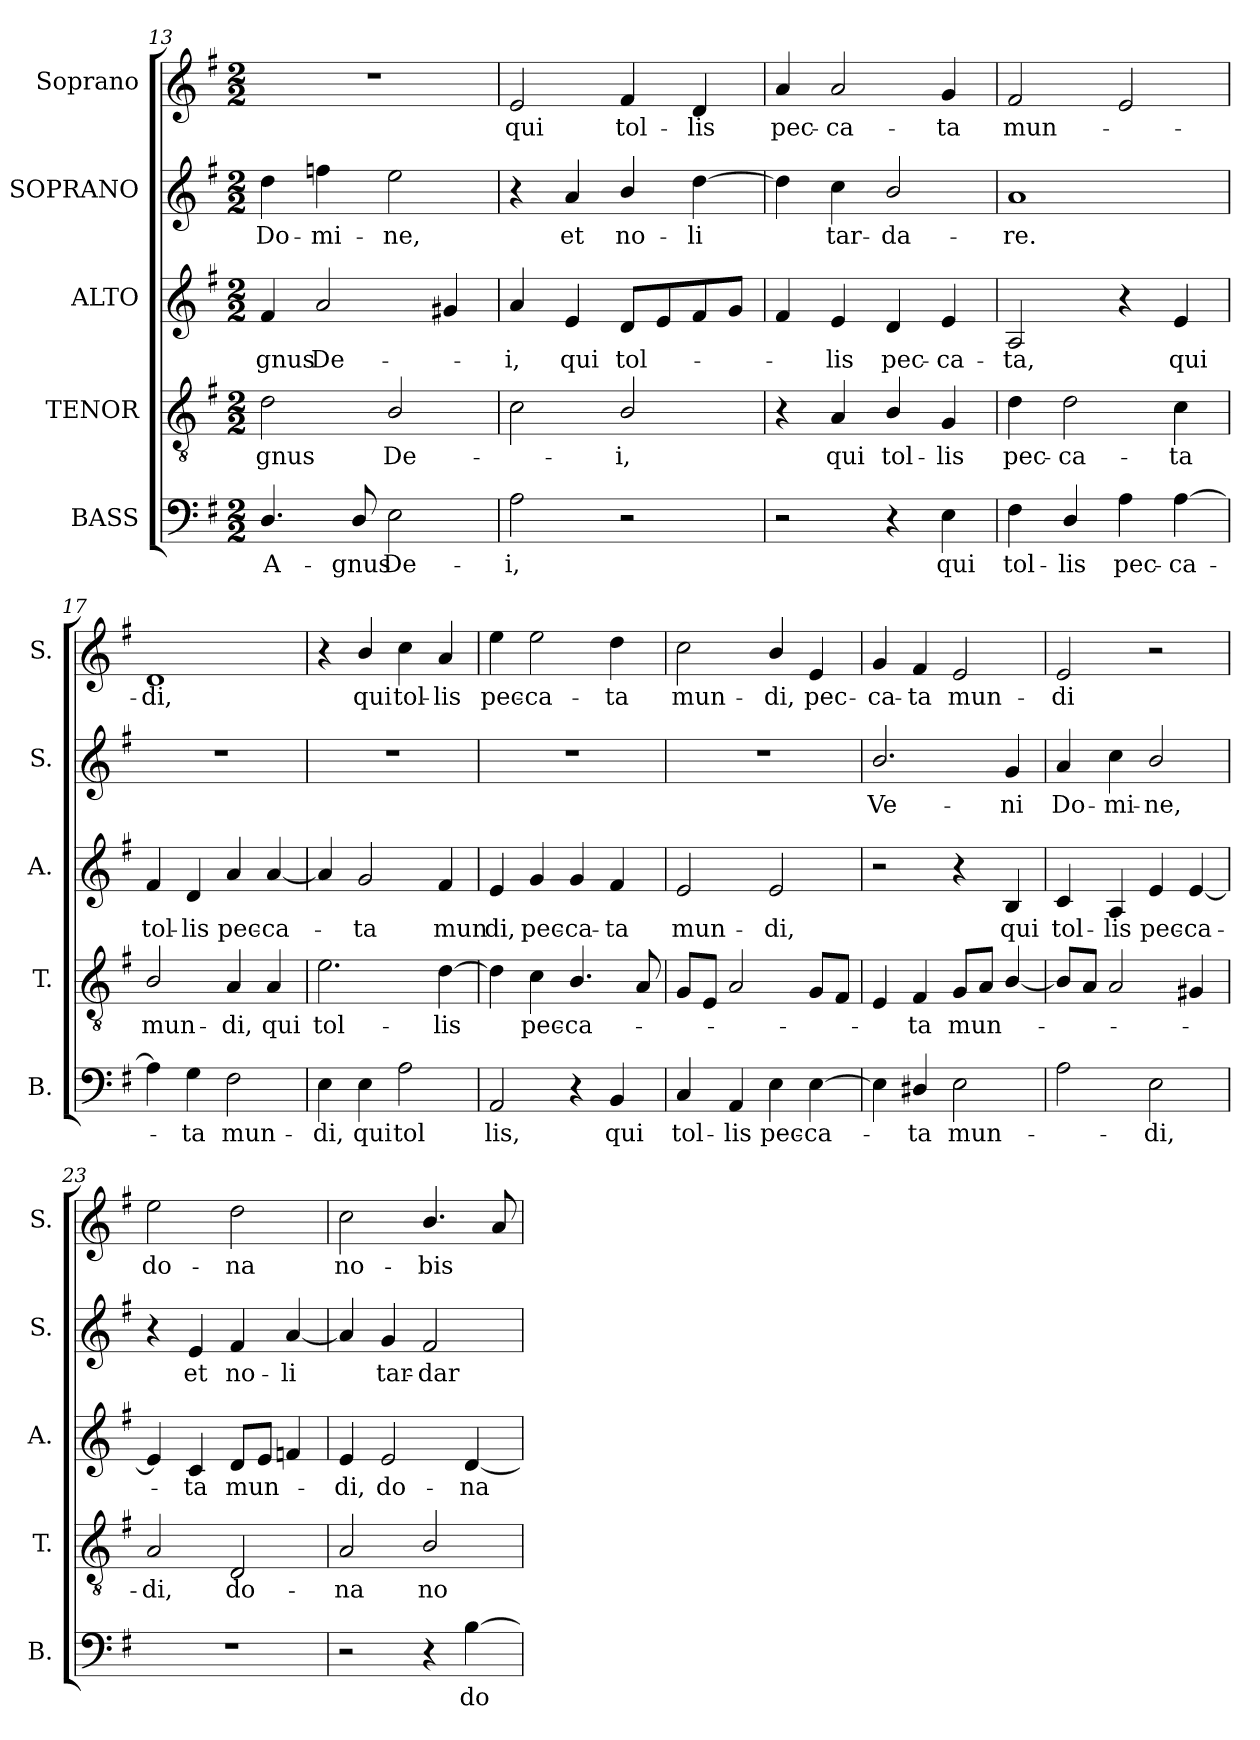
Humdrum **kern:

**kern	**text	**kern	**text	**kern	**text	**kern	**text	**kern	**text
*part5	*part5	*part4	*part4	*part3	*part3	*part2	*part2	*part1	*part1
*staff5	*staff5	*staff4	*staff4	*staff3	*staff3	*staff2	*staff2	*staff1	*staff1
*I"BASS	*	*I"TENOR	*	*I"ALTO	*	*I"SOPRANO	*	*I"Soprano	*
*I'B.	*	*I'T.	*	*I'A.	*	*I'S.	*	*I'S.	*
!!LO:PB:g=z
*clefF4	*	*clefGv2	*	*clefG2	*	*clefG2	*	*clefG2	*
*k[f#]	*	*k[f#]	*	*k[f#]	*	*k[f#]	*	*k[f#]	*
*G:	*	*G:	*	*G:	*	*G:	*	*G:	*
*M2/2	*	*M2/2	*	*M2/2	*	*M2/2	*	*M2/2	*
=13	=13	=13	=13	=13	=13	=13	=13	=13	=13
!	!LO:LY:b:cj	!	!LO:LY:b:cj	!	!LO:LY:b:cj	!	!LO:LY:b:cj	!	!
4.D/	A-	2d\	-gnus	4f#/	-gnus	4dd\	Do-	1r	.
!	!	!	!	!	!LO:LY:b:cj	!	!LO:LY:b:cj	!	!
.	.	.	.	2a/	De-	4ffn\	-mi-	.	.
!	!LO:LY:b:cj	!	!	!	!	!	!	!	!
8D/	-gnus	.	.	.	.	.	.	.	.
!	!LO:LY:b:cj	!	!LO:LY:b:cj	!	!	!	!LO:LY:b:cj	!	!
2E\	De-	2B/	De-	.	.	2ee\	-ne,	.	.
.	.	.	.	4g#X/	.	.	.	.	.
=14	=14	=14	=14	=14	=14	=14	=14	=14	=14
!	!LO:LY:b:cj	!	!	!	!LO:LY:b:cj	!	!	!	!LO:LY:b:cj
2A\	-i,	2c\	.	4a/	-i,	4r	.	2e/	qui
!	!	!	!	!	!LO:LY:b:cj	!	!LO:LY:b:cj	!	!
.	.	.	.	4e/	qui	4a/	et	.	.
!	!	!	!LO:LY:b:cj	!	!LO:LY:b:cj	!	!LO:LY:b:cj	!	!LO:LY:b:cj
2r	.	2B/	-i,	8d/L	tol-	4b/	no-	4f#/	tol-
.	.	.	.	8e/	.	.	.	.	.
!	!	!	!	!	!	!	!LO:LY:b:cj	!	!LO:LY:b:cj
.	.	.	.	8f#/	.	[>4dd\	-li	4d/	-lis
.	.	.	.	8g/J	.	.	.	.	.
=15	=15	=15	=15	=15	=15	=15	=15	=15	=15
!	!	!	!	!	!	!	!	!	!LO:LY:b:cj
2r	.	4r	.	4f#/	.	4dd\]	.	4a/	pec-
!	!	!	!LO:LY:b:cj	!	!LO:LY:b:cj	!	!LO:LY:b:cj	!	!LO:LY:b:cj
.	.	4A/	qui	4e/	-lis	4cc\	tar-	2a/	-ca-
!	!	!	!LO:LY:b:cj	!	!LO:LY:b:cj	!	!LO:LY:b:cj	!	!
4r	.	4B/	tol-	4d/	pec-	2b/	-da-	.	.
!	!LO:LY:b:cj	!	!LO:LY:b:cj	!	!LO:LY:b:cj	!	!	!	!LO:LY:b:cj
4E\	qui	4G/	-lis	4e/	-ca-	.	.	4g/	-ta
=16	=16	=16	=16	=16	=16	=16	=16	=16	=16
!	!LO:LY:b:cj	!	!LO:LY:b:cj	!	!LO:LY:b:cj	!	!LO:LY:b:cj	!	!LO:LY:b
4F#\	tol-	4d\	pec-	2A/	-ta,	1a	-re.	2f#/	mun-
!	!LO:LY:b:cj	!	!LO:LY:b:cj	!	!	!	!	!	!
4D/	-lis	2d\	-ca-	.	.	.	.	.	.
!	!LO:LY:b:cj	!	!	!	!	!	!	!	!
4A\	pec-	.	.	4r	.	.	.	2e/	.
!	!LO:LY:b:cj	!	!LO:LY:b:cj	!	!LO:LY:b:cj	!	!	!	!
[>4A\	-ca-	4c\	-ta	4e/	qui	.	.	.	.
=17	=17	=17	=17	=17	=17	=17	=17	=17	=17
!	!	!	!LO:LY:b:cj	!	!LO:LY:b:cj	!	!	!	!LO:LY:b:cj
4A\]	.	2B/	mun-	4f#/	tol-	1r	.	1d	-di,
!	!LO:LY:b:cj	!	!	!	!LO:LY:b:cj	!	!	!	!
4G\	-ta	.	.	4d/	-lis	.	.	.	.
!	!LO:LY:b:cj	!	!LO:LY:b:cj	!	!LO:LY:b:cj	!	!	!	!
2F#\	mun-	4A/	-di,	4a/	pec-	.	.	.	.
!	!	!	!LO:LY:b:cj	!	!LO:LY:b:cj	!	!	!	!
.	.	4A/	qui	[<4a/	-ca-	.	.	.	.
=18	=18	=18	=18	=18	=18	=18	=18	=18	=18
!	!LO:LY:b:cj	!	!LO:LY:b:cj	!	!	!	!	!	!
4E\	-di,	2.e\	tol-	4a/]	.	1r	.	4r	.
!	!LO:LY:b:cj	!	!	!	!LO:LY:b:cj	!	!	!	!LO:LY:b:cj
4E\	qui	.	.	2g/	-ta	.	.	4b/	qui
!	!LO:LY:b:cj	!	!	!	!	!	!	!	!LO:LY:b:cj
2A\	tol	.	.	.	.	.	.	4cc\	tol-
!	!	!	!LO:LY:b:cj	!	!LO:LY:b:cj	!	!	!	!LO:LY:b:cj
.	.	[<4d\	-lis	4f#/	mun	.	.	4a/	-lis
!!LO:LB:g=z
=19	=19	=19	=19	=19	=19	=19	=19	=19	=19
!	!LO:LY:b:cj	!	!	!	!LO:LY:b:cj	!	!	!	!LO:LY:b:cj
2AA/	lis,	4d\]	.	4e/	di,	1r	.	4ee\	pec-
!	!	!	!LO:LY:b:cj	!	!LO:LY:b:cj	!	!	!	!LO:LY:b:cj
.	.	4c\	pec-	4g/	pec-	.	.	2ee\	-ca-
!	!	!	!LO:LY:b:cj	!	!LO:LY:b:cj	!	!	!	!
4r	.	4.B/	-ca-	4g/	-ca-	.	.	.	.
!	!LO:LY:b:cj	!	!	!	!LO:LY:b:cj	!	!	!	!LO:LY:b:cj
4BB/	qui	.	.	4f#/	-ta	.	.	4dd\	-ta
.	.	8A/	.	.	.	.	.	.	.
=20	=20	=20	=20	=20	=20	=20	=20	=20	=20
!	!LO:LY:b:cj	!	!	!	!LO:LY:b:cj	!	!	!	!LO:LY:b:cj
4C/	tol-	8G/L	.	2e/	mun-	1r	.	2cc\	mun-
.	.	8E/J	.	.	.	.	.	.	.
!	!LO:LY:b:cj	!	!	!	!	!	!	!	!
4AA/	-lis	2A/	.	.	.	.	.	.	.
!	!LO:LY:b:cj	!	!	!	!LO:LY:b:cj	!	!	!	!LO:LY:b:cj
4E\	pec-	.	.	2e/	-di,	.	.	4b/	-di,
!	!LO:LY:b:cj	!	!	!	!	!	!	!	!LO:LY:b:cj
[>4E\	-ca-	8G/L	.	.	.	.	.	4e/	pec-
.	.	8F#/J	.	.	.	.	.	.	.
=21	=21	=21	=21	=21	=21	=21	=21	=21	=21
!	!	!	!	!	!	!	!LO:LY:b:cj	!	!LO:LY:b:cj
4E\]	.	4E/	.	2r	.	2.b/	Ve-	4g/	-ca-
!	!LO:LY:b:cj	!	!LO:LY:b:cj	!	!	!	!	!	!LO:LY:b:cj
4D#X/	-ta	4F#/	-ta	.	.	.	.	4f#/	-ta
!	!LO:LY:b	!	!LO:LY:b	!	!	!	!	!	!LO:LY:b:cj
2E\	mun-	8G/L	mun-	4r	.	.	.	2e/	mun-
.	.	8A/J	.	.	.	.	.	.	.
!	!	!	!	!	!LO:LY:b:cj	!	!LO:LY:b:cj	!	!
.	.	[<4B/	.	4B/	qui	4g/	-ni	.	.
=22	=22	=22	=22	=22	=22	=22	=22	=22	=22
!	!	!	!	!	!LO:LY:b:cj	!	!LO:LY:b:cj	!	!LO:LY:b:cj
2A\	.	8B/L]	.	4c/	tol-	4a/	Do-	2e/	-di
.	.	8A/J	.	.	.	.	.	.	.
!	!	!	!	!	!LO:LY:b:cj	!	!LO:LY:b:cj	!	!
.	.	2A/	.	4A/	-lis	4cc\	-mi-	.	.
!	!LO:LY:b:cj	!	!	!	!LO:LY:b:cj	!	!LO:LY:b:cj	!	!
2E\	-di,	.	.	4e/	pec-	2b/	-ne,	2r	.
!	!	!	!	!	!LO:LY:b:cj	!	!	!	!
.	.	4G#X/	.	[<4e/	-ca-	.	.	.	.
=23	=23	=23	=23	=23	=23	=23	=23	=23	=23
!	!	!	!LO:LY:b:cj	!	!	!	!	!	!LO:LY:b:cj
1r	.	2A/	-di,	4e/]	.	4r	.	2ee\	do-
!	!	!	!	!	!LO:LY:b:cj	!	!LO:LY:b:cj	!	!
.	.	.	.	4c/	-ta	4e/	et	.	.
!	!	!	!LO:LY:b:cj	!	!LO:LY:b	!	!LO:LY:b:cj	!	!LO:LY:b:cj
.	.	2D/	do-	8d/L	mun-	4f#/	no-	2dd\	-na
.	.	.	.	8e/J	.	.	.	.	.
!	!	!	!	!	!	!	!LO:LY:b:cj	!	!
.	.	.	.	4fn/	.	[<4a/	-li	.	.
=24	=24	=24	=24	=24	=24	=24	=24	=24	=24
!	!	!	!LO:LY:b:cj	!	!LO:LY:b:cj	!	!	!	!LO:LY:b:cj
2r	.	2A/	-na	4e/	-di,	4a/]	.	2cc\	no-
!	!	!	!	!	!LO:LY:b:cj	!	!LO:LY:b:cj	!	!
.	.	.	.	2e/	do-	4g/	tar-	.	.
!	!	!	!LO:LY:b:cj	!	!	!	!LO:LY:b:cj	!	!LO:LY:b:cj
4r	.	2B/	no-	.	.	2f#/	-dar-	4.b/	-bis
!	!LO:LY:b:cj	!	!	!	!LO:LY:b:cj	!	!	!	!
[<4B\	do-	.	.	[>4d/	-na-	.	.	.	.
.	.	.	.	.	.	.	.	8a/	.
=	=	=	=	=	=	=	=	=	=
*-	*-	*-	*-	*-	*-	*-	*-	*-	*-
